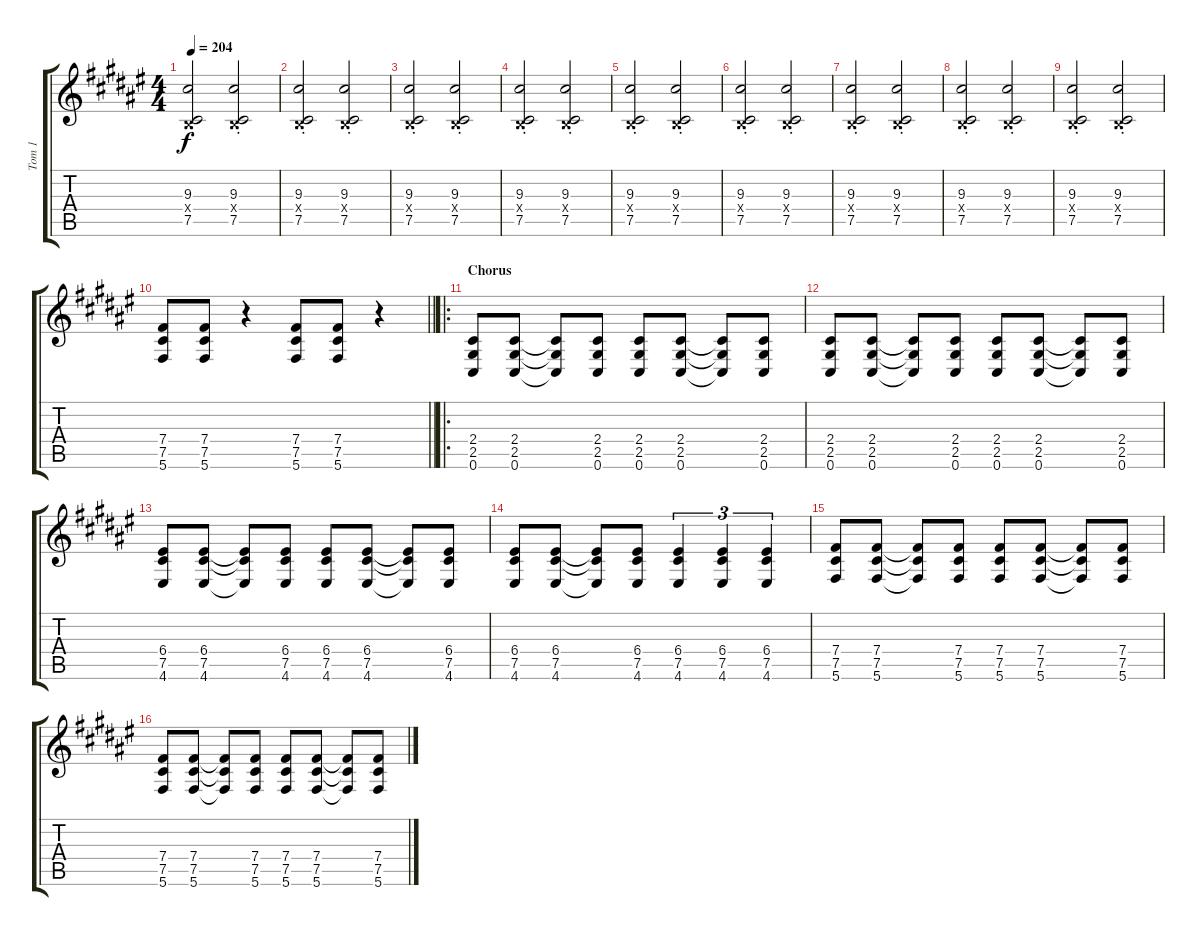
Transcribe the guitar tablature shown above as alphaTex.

\track ("Tom 1" "Tom 1") {instrument overdrivenguitar}
\staff {score tabs}
\tuning (Db4 Ab3 E3 B2 Gb2 Db2) {hide}
\ts (4 4)
\tempo 204
\clef g2
\ks f#
(9.3{st} 0.4{x} 7.5{st}).2{dy f} (9.3{st} 0.4{x} 7.5{st}).2 |
(9.3{st} 0.4{x} 7.5{st}).2 (9.3{st} 0.4{x} 7.5{st}).2 |
(9.3{st} 0.4{x} 7.5{st}).2 (9.3{st} 0.4{x} 7.5{st}).2 |
(9.3{st} 0.4{x} 7.5{st}).2 (9.3{st} 0.4{x} 7.5{st}).2 |
(9.3{st} 0.4{x} 7.5{st}).2 (9.3{st} 0.4{x} 7.5{st}).2 |
(9.3{st} 0.4{x} 7.5{st}).2 (9.3{st} 0.4{x} 7.5{st}).2 |
(9.3{st} 0.4{x} 7.5{st}).2 (9.3{st} 0.4{x} 7.5{st}).2 |
(9.3{st} 0.4{x} 7.5{st}).2 (9.3{st} 0.4{x} 7.5{st}).2 |
(9.3{st} 0.4{x} 7.5{st}).2 (9.3{st} 0.4{x} 7.5{st}).2 |
\barLineRight lightlight
(7.4 7.5 5.6).8 (7.4 7.5 5.6).8 r.4 (7.4 7.5 5.6).8 (7.4 7.5 5.6).8 r.4 |
\ro
\section ("" "Chorus")
(2.4 2.5 0.6).8 (2.4 2.5 0.6).8 (2.4{t} 2.5{t} 0.6{t}).8 (2.4 2.5 0.6).8 (2.4 2.5 0.6).8 (2.4 2.5 0.6).8 (2.4{t} 2.5{t} 0.6{t}).8 (2.4 2.5 0.6).8 |
(2.4 2.5 0.6).8 (2.4 2.5 0.6).8 (2.4{t} 2.5{t} 0.6{t}).8 (2.4 2.5 0.6).8 (2.4 2.5 0.6).8 (2.4 2.5 0.6).8 (2.4{t} 2.5{t} 0.6{t}).8 (2.4 2.5 0.6).8 |
(6.4 7.5 4.6).8 (6.4 7.5 4.6).8 (6.4{t} 7.5{t} 4.6{t}).8 (6.4 7.5 4.6).8 (6.4 7.5 4.6).8 (6.4 7.5 4.6).8 (6.4{t} 7.5{t} 4.6{t}).8 (6.4 7.5 4.6).8 |
(6.4 7.5 4.6).8 (6.4 7.5 4.6).8 (6.4{t} 7.5{t} 4.6{t}).8 (6.4 7.5 4.6).8 (6.4 7.5 4.6).4{tu (3 2)} (6.4 7.5 4.6).4{tu (3 2)} (6.4 7.5 4.6).4{tu (3 2)} |
(7.4 7.5 5.6).8 (7.4 7.5 5.6).8 (7.4{t} 7.5{t} 5.6{t}).8 (7.4 7.5 5.6).8 (7.4 7.5 5.6).8 (7.4 7.5 5.6).8 (7.4{t} 7.5{t} 5.6{t}).8 (7.4 7.5 5.6).8 |
(7.4 7.5 5.6).8 (7.4 7.5 5.6).8 (7.4{t} 7.5{t} 5.6{t}).8 (7.4 7.5 5.6).8 (7.4 7.5 5.6).8 (7.4 7.5 5.6).8 (7.4{t} 7.5{t} 5.6{t}).8 (7.4 7.5 5.6).8
